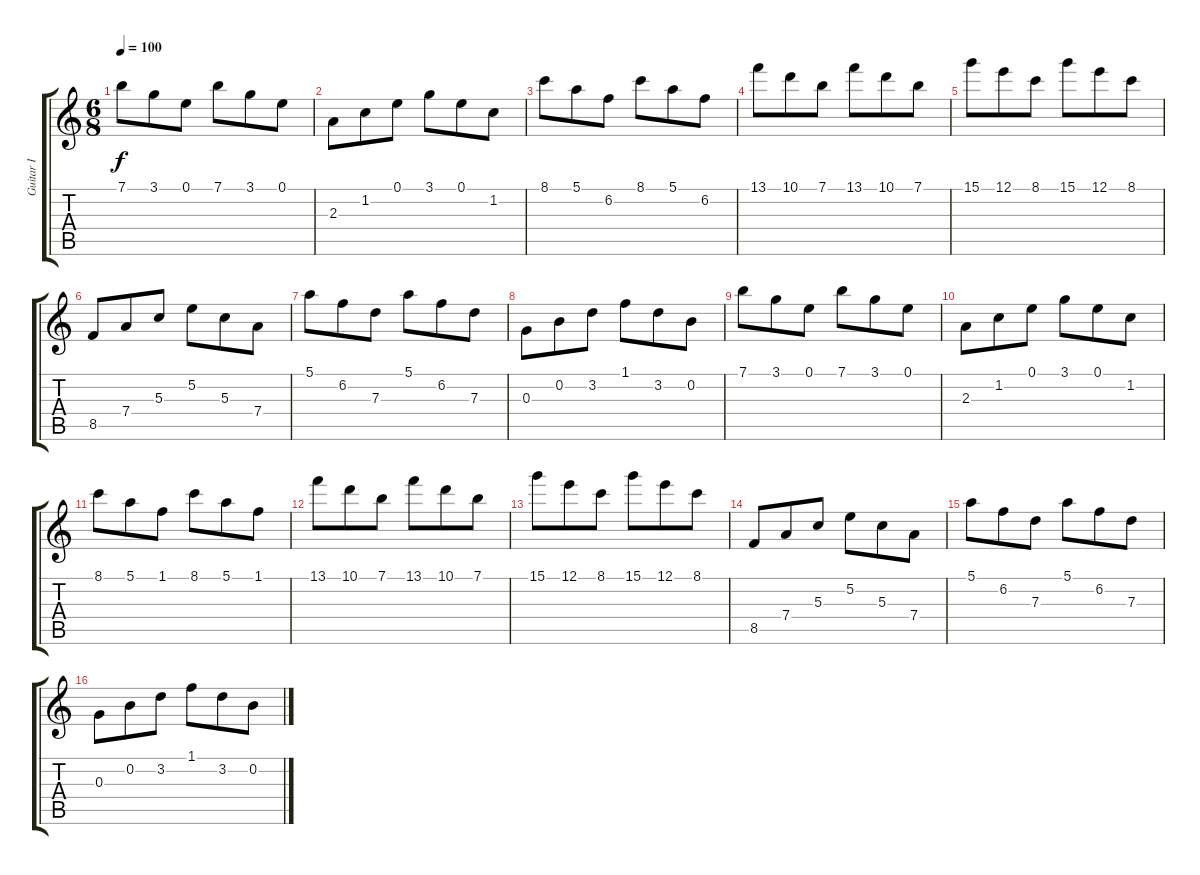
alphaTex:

\track ("Guitar I" "Guitar I") {instrument acousticguitarsteel}
\staff {score tabs}
\tuning (E4 B3 G3 D3 A2 D2) {hide}
\ts (6 8)
\tempo 100
\clef g2
\ks c
7.1.8{dy f} 3.1.8 0.1.8 7.1.8 3.1.8 0.1.8 |
2.3.8 1.2.8 0.1.8 3.1.8 0.1.8 1.2.8 |
8.1.8 5.1.8 6.2.8 8.1.8 5.1.8 6.2.8 |
13.1.8 10.1.8 7.1.8 13.1.8 10.1.8 7.1.8 |
15.1.8 12.1.8 8.1.8 15.1.8 12.1.8 8.1.8 |
8.5.8 7.4.8 5.3.8 5.2.8 5.3.8 7.4.8 |
5.1.8 6.2.8 7.3.8 5.1.8 6.2.8 7.3.8 |
0.3.8 0.2.8 3.2.8 1.1.8 3.2.8 0.2.8 |
7.1.8 3.1.8 0.1.8 7.1.8 3.1.8 0.1.8 |
2.3.8 1.2.8 0.1.8 3.1.8 0.1.8 1.2.8 |
8.1.8 5.1.8 1.1.8 8.1.8 5.1.8 1.1.8 |
13.1.8 10.1.8 7.1.8 13.1.8 10.1.8 7.1.8 |
15.1.8 12.1.8 8.1.8 15.1.8 12.1.8 8.1.8 |
8.5.8 7.4.8 5.3.8 5.2.8 5.3.8 7.4.8 |
5.1.8 6.2.8 7.3.8 5.1.8 6.2.8 7.3.8 |
0.3.8 0.2.8 3.2.8 1.1.8 3.2.8 0.2.8
